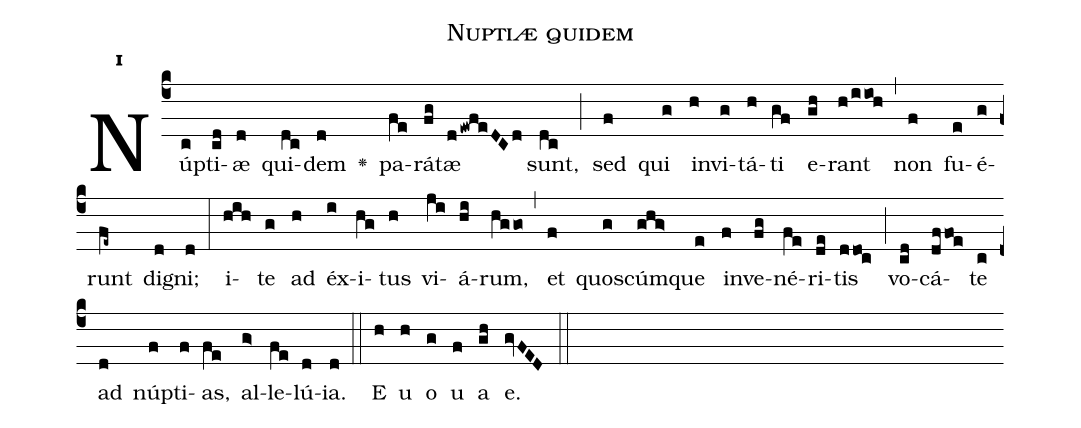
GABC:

name:Nuptiæ quidem;
office-part:Antiphona;
mode:1;
%%
initial-style: 1;
name: Nuptiæ quidem;
book: Antiphonae & Responsoria/Tomus IV, p. 84;
occasion: Dominica XXVIII per Annum;
office-part: Laudes Ant Ba;
annotation: 1d2;
centering-scheme: english;
font: OFLSortsMillGoudy;
height: 11;
width: 4.5;
%%
(c4)Núp(c)ti(cd)æ(d) qui(dc)dem(d) <v>\greheightstar</v>() pa(fe)rá(fg)tæ(dewfeDCd) sunt,(dc) (;) sed(f) qui(g) in(h)vi(g)tá(h)ti(gf) e(gh)rant(h/iioh) (,) non(f) fu(e)é(g)runt(fe~) di(d)gni;(d) (:) i(hih)te(g) ad(h) éx(i)i(hg)tus(h) vi(ji)á(hi)rum,(hggo) (,) et(f) quo(g)scúm(ghg>)que(e) in(f)ve(fg)né(fe)ri(de)tis(ddoc) (;) vo(cd)cá(dffoe)te(c) ad(d) núp(f)ti(f)as,(fe) al(g>)le(fe)lú(d)ia.(d) (::) E(h) u(h) o(g) u(f) a(gh) e.(gvFED) (::)
